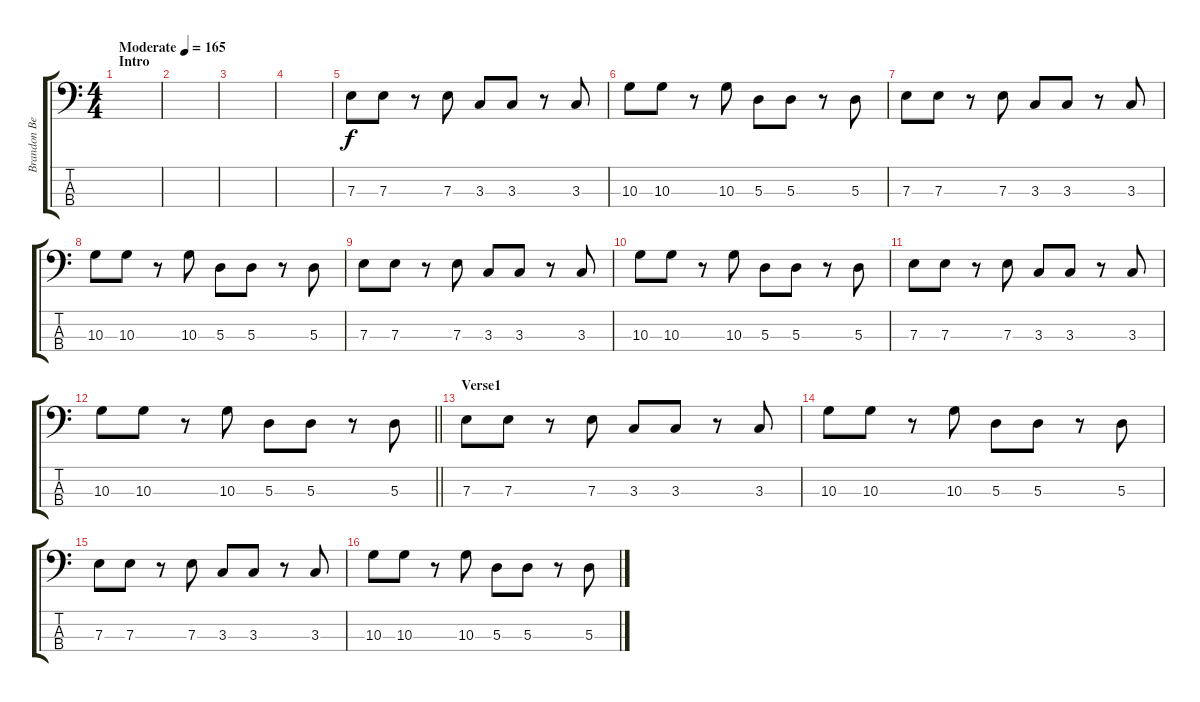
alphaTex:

\track ("Brandon Belsky-E-Bass" "Brandon Be") {instrument electricbasspick}
\staff {score tabs}
\tuning (G2 D2 A1 D1) {hide}
\ts (4 4)
\section ("" "Intro")
\tempo (165 "Moderate")
\clef f4
\ks c
|
|
|
|
7.3.8 7.3.8 r.8 7.3.8 3.3.8 3.3.8 r.8 3.3.8 |
10.3.8 10.3.8 r.8 10.3.8 5.3.8 5.3.8 r.8 5.3.8 |
7.3.8 7.3.8 r.8 7.3.8 3.3.8 3.3.8 r.8 3.3.8 |
10.3.8 10.3.8 r.8 10.3.8 5.3.8 5.3.8 r.8 5.3.8 |
7.3.8 7.3.8 r.8 7.3.8 3.3.8 3.3.8 r.8 3.3.8 |
10.3.8 10.3.8 r.8 10.3.8 5.3.8 5.3.8 r.8 5.3.8 |
7.3.8 7.3.8 r.8 7.3.8 3.3.8 3.3.8 r.8 3.3.8 |
\barLineRight lightlight
10.3.8 10.3.8 r.8 10.3.8 5.3.8 5.3.8 r.8 5.3.8 |
\section ("" "Verse1")
7.3.8 7.3.8 r.8 7.3.8 3.3.8 3.3.8 r.8 3.3.8 |
10.3.8 10.3.8 r.8 10.3.8 5.3.8 5.3.8 r.8 5.3.8 |
7.3.8 7.3.8 r.8 7.3.8 3.3.8 3.3.8 r.8 3.3.8 |
10.3.8 10.3.8 r.8 10.3.8 5.3.8 5.3.8 r.8 5.3.8
